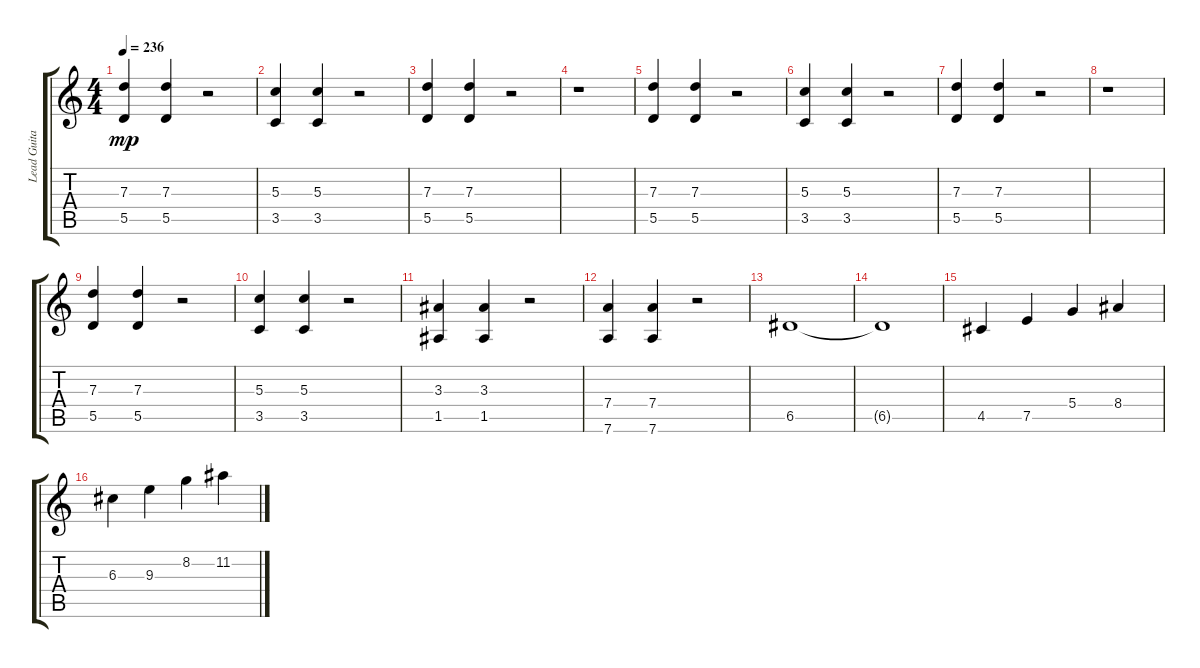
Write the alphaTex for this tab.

\track ("Lead Guitar" "Lead Guita") {instrument overdrivenguitar}
\staff {score tabs}
\tuning (E4 B3 G3 D3 A2 D2) {hide}
\ts (4 4)
\tempo 236
\clef g2
\ks c
(7.3 5.5).4{dy mp} (7.3 5.5).4 r.2 |
(5.3 3.5).4 (5.3 3.5).4 r.2 |
(7.3 5.5).4 (7.3 5.5).4 r.2 |
r.1 |
(7.3 5.5).4 (7.3 5.5).4 r.2 |
(5.3 3.5).4 (5.3 3.5).4 r.2 |
(7.3 5.5).4 (7.3 5.5).4 r.2 |
r.1 |
(7.3 5.5).4 (7.3 5.5).4 r.2 |
(5.3 3.5).4 (5.3 3.5).4 r.2 |
(3.3 1.5).4 (3.3 1.5).4 r.2 |
(7.4 7.6).4 (7.4 7.6).4 r.2 |
6.5.1 |
6.5{t}.1 |
4.5.4 7.5.4 5.4.4 8.4.4 |
6.3.4 9.3.4 8.2.4 11.2.4
